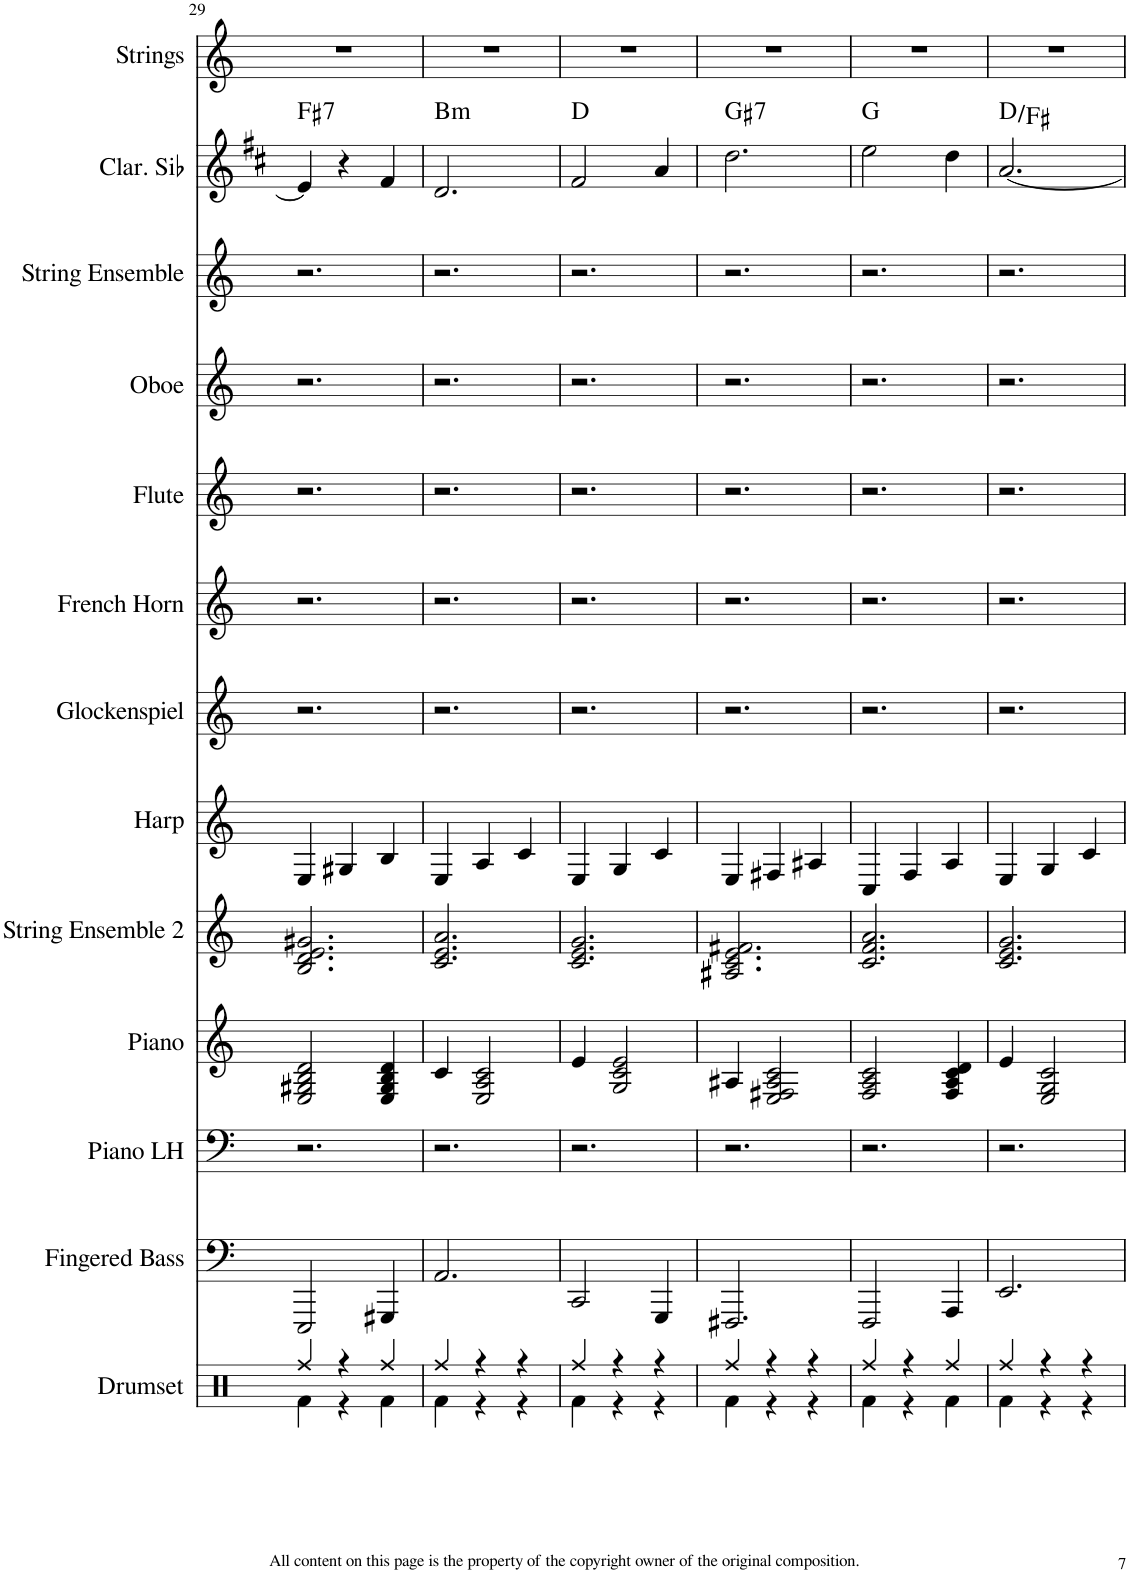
**kern	**kern	**kern	**kern	**kern	**kern	**kern	**kern	**kern	**kern	**kern	**kern	**harte	**kern
*part13	*part12	*part11	*part10	*part9	*part8	*part7	*part6	*part5	*part4	*part3	*part2	*part2	*part1
*staff13	*staff12	*staff11	*staff10	*staff9	*staff8	*staff7	*staff6	*staff5	*staff4	*staff3	*staff2	*	*staff1
*I"Drumset	*I"Fingered Bass	*I"Piano LH	*I"Piano	*I"String Ensemble 2	*I"Harp	*I"Glockenspiel	*I"French Horn	*I"Flute	*I"Oboe	*I"String Ensemble	*I"Clarinette en Sib	*	*I"Strings
*I'Drumset	*I'Fingered Bass	*I'Piano LH	*I'Piano	*I'String Ensemble 2	*I'Harp	*I'Glockenspiel	*I'French Horn	*I'Flute	*I'Oboe	*I'String Ensemble	*I'Clar. Sib	*	*I'Strings
!!LO:PB:g=z
*clefX	*clefF4	*clefF4	*clefG2	*clefG2	*clefG2	*clefG2	*clefG2	*clefG2	*clefG2	*clefG2	*clefG2	*	*clefG2
*	*Trd-7c-12	*	*	*	*	*Trd7c12	*Trd4c7	*	*	*	*Trd1c2	*	*
*k[]	*k[]	*k[]	*k[]	*k[]	*k[]	*k[]	*k[]	*k[]	*k[]	*k[]	*k[f#c#]	*	*k[]
*M3/4	*M3/4	*M3/4	*M3/4	*M3/4	*M3/4	*M3/4	*M3/4	*M3/4	*M3/4	*M3/4	*M3/4	*	*M3/4
=29	=29	=29	=29	=29	=29	=29	=29	=29	=29	=29	=29	=29	=29
*^	*	*	*	*	*	*	*	*	*	*	*	*	*
!	!	!	!	!	!	!	!	!	!	!	!	!	!LO:H:kt=7	!
4Rff/	4Rf\	2EEE/	2.r	2E/ 2G#X/ 2B/ 2d/	2.B/ 2.d/ 2.e/ 2.g#X/	4E/	2.r	2.r	2.r	2.r	2.r	4e/]	F#:7	2.r
4r	4r	.	.	.	.	4G#X/	.	.	.	.	.	4r	.	.
4Rff/	4Rf\	4GGG#X/	.	4E/ 4G#/ 4B/ 4d/	.	4B/	.	.	.	.	.	4f#/	.	.
=30	=30	=30	=30	=30	=30	=30	=30	=30	=30	=30	=30	=30	=30	=30
!	!	!	!	!	!	!	!	!	!	!	!	!	!LO:H:kt=m	!
4Rff/	4Rf\	2.AA/	2.r	4c/	2.c/ 2.e/ 2.a/	4E/	2.r	2.r	2.r	2.r	2.r	2.d/	B:min	2.r
4r	4r	.	.	2E/ 2A/ 2c/	.	4A/	.	.	.	.	.	.	.	.
4r	4r	.	.	.	.	4c/	.	.	.	.	.	.	.	.
=31	=31	=31	=31	=31	=31	=31	=31	=31	=31	=31	=31	=31	=31	=31
4Rff/	4Rf\	2CC/	2.r	4e/	2.c/ 2.e/ 2.g/	4E/	2.r	2.r	2.r	2.r	2.r	2f#/	D:maj	2.r
4r	4r	.	.	2G/ 2c/ 2e/	.	4G/	.	.	.	.	.	.	.	.
4r	4r	4GGG/	.	.	.	4c/	.	.	.	.	.	4a/	.	.
=32	=32	=32	=32	=32	=32	=32	=32	=32	=32	=32	=32	=32	=32	=32
!	!	!	!	!	!	!	!	!	!	!	!	!	!LO:H:kt=7	!
4Rff/	4Rf\	2.FFF#X/	2.r	4A#X/	2.A#X/ 2.c/ 2.e/ 2.f#X/	4E/	2.r	2.r	2.r	2.r	2.r	2.dd\	G#:7	2.r
4r	4r	.	.	2E/ 2F#X/ 2A#/ 2c/	.	4F#X/	.	.	.	.	.	.	.	.
4r	4r	.	.	.	.	4A#X/	.	.	.	.	.	.	.	.
=33	=33	=33	=33	=33	=33	=33	=33	=33	=33	=33	=33	=33	=33	=33
4Rff/	4Rf\	2FFF/	2.r	2F/ 2A/ 2c/	2.c/ 2.f/ 2.a/	4C/	2.r	2.r	2.r	2.r	2.r	2ee\	G:maj	2.r
4r	4r	.	.	.	.	4F/	.	.	.	.	.	.	.	.
4Rff/	4Rf\	4AAA/	.	4F/ 4A/ 4c/ 4d/	.	4A/	.	.	.	.	.	4dd\	.	.
=34	=34	=34	=34	=34	=34	=34	=34	=34	=34	=34	=34	=34	=34	=34
4Rff/	4Rf\	2.EE/	2.r	4e/	2.c/ 2.e/ 2.g/	4E/	2.r	2.r	2.r	2.r	2.r	[2.a/	D:maj/3	2.r
4r	4r	.	.	2E/ 2G/ 2c/	.	4G/	.	.	.	.	.	.	.	.
4r	4r	.	.	.	.	4c/	.	.	.	.	.	.	.	.
*v	*v	*	*	*	*	*	*	*	*	*	*	*	*	*
=	=	=	=	=	=	=	=	=	=	=	=	=	=
*-	*-	*-	*-	*-	*-	*-	*-	*-	*-	*-	*-	*-	*-
